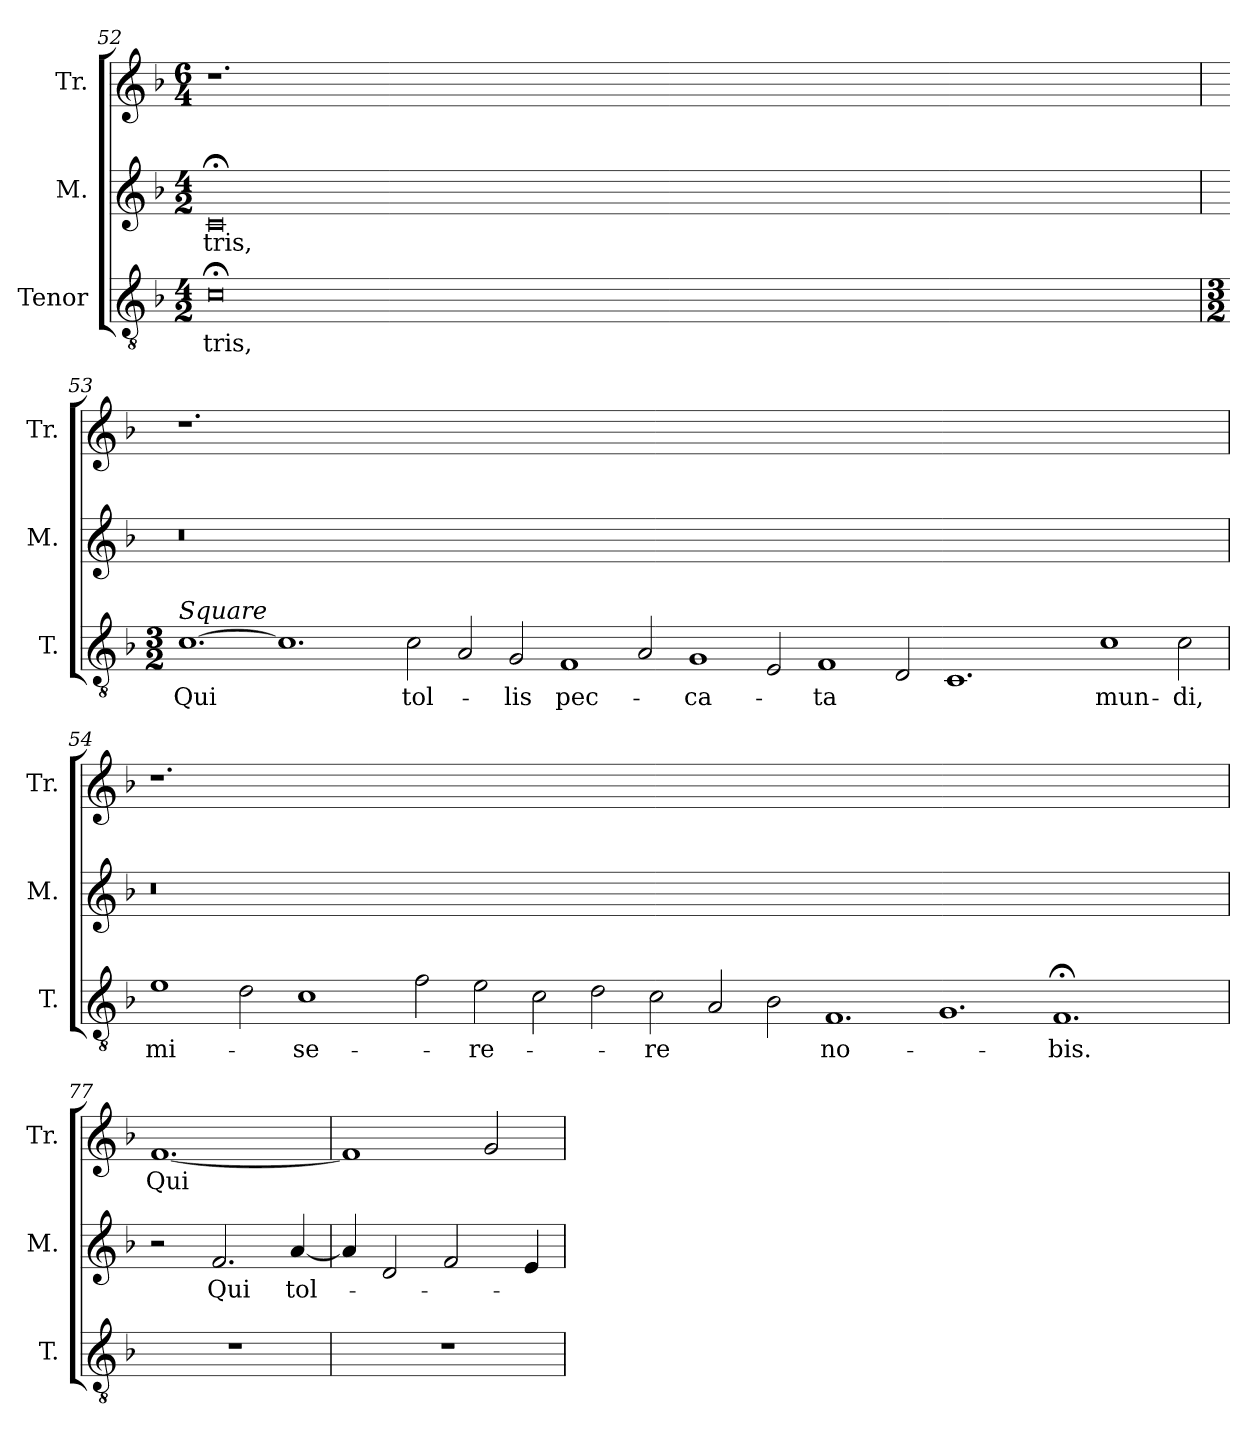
**kern	**text	**kern	**text	**kern	**text
*part3	*part3	*part2	*part2	*part1	*part1
*staff3	*staff3	*staff2	*staff2	*staff1	*staff1
*I"Tenor	*	*I"M.	*	*I"Tr.	*
*I'T.	*	*I'M.	*	*I'Tr.	*
*clefGv2	*	*clefG2	*	*clefG2	*
*k[b-]	*	*k[b-]	*	*k[b-]	*
*F:	*	*F:	*	*F:	*
*M4/2	*	*M4/2	*	*M6/4	*
=52	=52	=52	=52	=52	=52
!	!LO:LY:b:cj	!	!LO:LY:b:cj	!	!
0c;<	-tris,	0c;<	-tris,	1.r	.
.	.	.	.	2ryy	.
!!LO:LB:g=z
=53	=53	=53	=53	=53	=53
*M3/2	*	*	*	*	*
!LO:TX:a:i:t=Square	!	!	!	!	!
!	!LO:LY:b:cj	!	!	!	!
[>1.c	Qui	0r	.	1.r	.
1.c]	.	.	.	000ryy	.
.	.	000ryy	.	.	.
!	!LO:LY:b:cj	!	!	!	!
2c\	tol-	.	.	.	.
2A/	.	.	.	.	.
!	!LO:LY:b:cj	!	!	!	!
2G/	-lis	.	.	.	.
!	!LO:LY:b:cj	!	!	!	!
1F	pec-	.	.	.	.
2A/	.	.	.	.	.
!	!LO:LY:b:cj	!	!	!	!
1G	-ca-	.	.	.	.
2E/	.	.	.	.	.
!	!LO:LY:b:cj	!	!	!	!
1F	-ta	.	.	.	.
2D/	.	.	.	.	.
1.C	.	.	.	.	.
.	.	.	.	0ryy	.
.	.	0ryy	.	.	.
!	!LO:LY:b:cj	!	!	!	!
1c	mun-	.	.	.	.
!	!LO:LY:b:cj	!	!	!	!
2c\	-di,	.	.	2ryy	.
!!LO:LB:g=z
=54	=54	=54	=54	=54	=54
!	!LO:LY:b:cj	!	!	!	!
1e	mi-	0r	.	1.r	.
2d\	.	.	.	.	.
!	!LO:LY:b:cj	!	!	!	!
1c	-se-	.	.	000ryy	.
.	.	000ryy	.	.	.
2f\	.	.	.	.	.
!	!LO:LY:b:cj	!	!	!	!
2e\	-re-	.	.	.	.
2c\	.	.	.	.	.
2d\	.	.	.	.	.
!	!LO:LY:b:cj	!	!	!	!
2c\	-re	.	.	.	.
2A/	.	.	.	.	.
2B-\	.	.	.	.	.
!	!LO:LY:b:cj	!	!	!	!
1.F	no-	.	.	.	.
1.G	.	.	.	.	.
!	!LO:LY:b:cj	!	!	!	!
1.F;<	-bis.	.	.	.	.
.	.	.	.	1ryy	.
.	.	2ryy	.	.	.
!!LO:LB:g=z
=77	=77	=77	=77	=77	=77
!LO:N:vis=1	!	!	!	!	!LO:LY:b:cj
1.r	.	2r	.	[<1.f	Qui
!	!	!	!LO:LY:b:cj	!	!
.	.	2.f/	Qui	.	.
!	!	!	!LO:LY:b:cj	!	!
.	.	[<4a/	tol-	.	.
=78	=78	=78	=78	=78	=78
!LO:N:vis=1	!	!	!	!	!
1.r	.	4a/]	.	1f]	.
.	.	2d/	.	.	.
.	.	2f/	.	.	.
.	.	.	.	2g/	.
.	.	4e/	.	.	.
=	=	=	=	=	=
*-	*-	*-	*-	*-	*-
